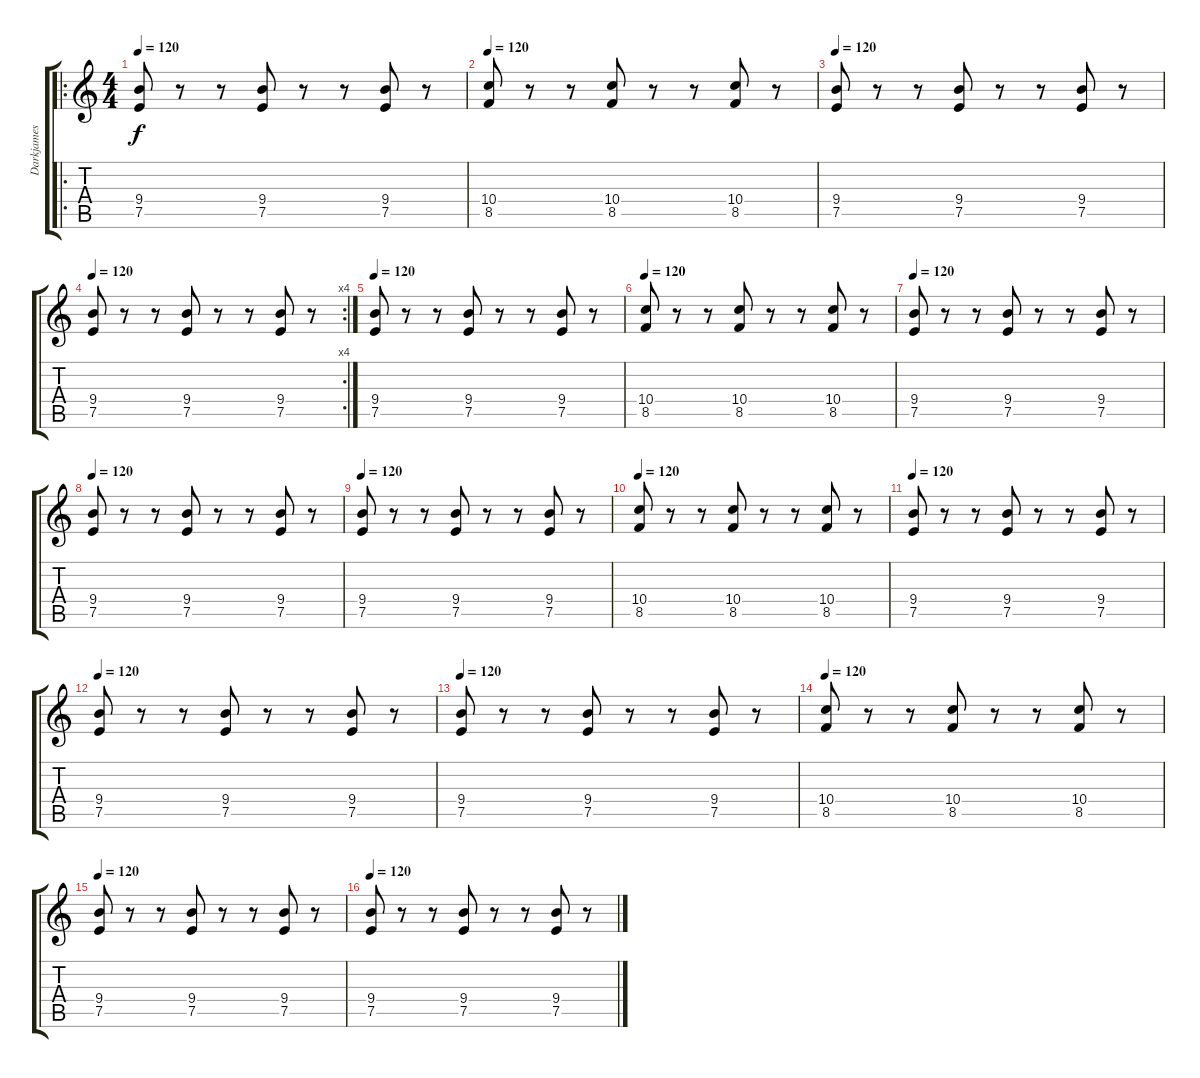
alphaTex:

\track ("Darkjames guitarra distorsionada" "Darkjames ") {instrument distortionguitar}
\staff {score tabs}
\tuning (E4 B3 G3 D3 A2 E2) {hide}
\ro
\ts (4 4)
\tempo 120
\clef g2
\ks c
(9.4 7.5).8{dy f} r.8 r.8 (9.4 7.5).8 r.8 r.8 (9.4 7.5).8 r.8 |
\tempo 120
(10.4 8.5).8 r.8 r.8 (10.4 8.5).8 r.8 r.8 (10.4 8.5).8 r.8 |
\tempo 120
(9.4 7.5).8 r.8 r.8 (9.4 7.5).8 r.8 r.8 (9.4 7.5).8 r.8 |
\rc 4
\tempo 120
(9.4 7.5).8 r.8 r.8 (9.4 7.5).8 r.8 r.8 (9.4 7.5).8 r.8 |
\tempo 120
(9.4 7.5).8 r.8 r.8 (9.4 7.5).8 r.8 r.8 (9.4 7.5).8 r.8 |
\tempo 120
(10.4 8.5).8 r.8 r.8 (10.4 8.5).8 r.8 r.8 (10.4 8.5).8 r.8 |
\tempo 120
(9.4 7.5).8 r.8 r.8 (9.4 7.5).8 r.8 r.8 (9.4 7.5).8 r.8 |
\tempo 120
(9.4 7.5).8 r.8 r.8 (9.4 7.5).8 r.8 r.8 (9.4 7.5).8 r.8 |
\tempo 120
(9.4 7.5).8 r.8 r.8 (9.4 7.5).8 r.8 r.8 (9.4 7.5).8 r.8 |
\tempo 120
(10.4 8.5).8 r.8 r.8 (10.4 8.5).8 r.8 r.8 (10.4 8.5).8 r.8 |
\tempo 120
(9.4 7.5).8 r.8 r.8 (9.4 7.5).8 r.8 r.8 (9.4 7.5).8 r.8 |
\tempo 120
(9.4 7.5).8 r.8 r.8 (9.4 7.5).8 r.8 r.8 (9.4 7.5).8 r.8 |
\tempo 120
(9.4 7.5).8 r.8 r.8 (9.4 7.5).8 r.8 r.8 (9.4 7.5).8 r.8 |
\tempo 120
(10.4 8.5).8 r.8 r.8 (10.4 8.5).8 r.8 r.8 (10.4 8.5).8 r.8 |
\tempo 120
(9.4 7.5).8 r.8 r.8 (9.4 7.5).8 r.8 r.8 (9.4 7.5).8 r.8 |
\tempo 120
(9.4 7.5).8 r.8 r.8 (9.4 7.5).8 r.8 r.8 (9.4 7.5).8 r.8
